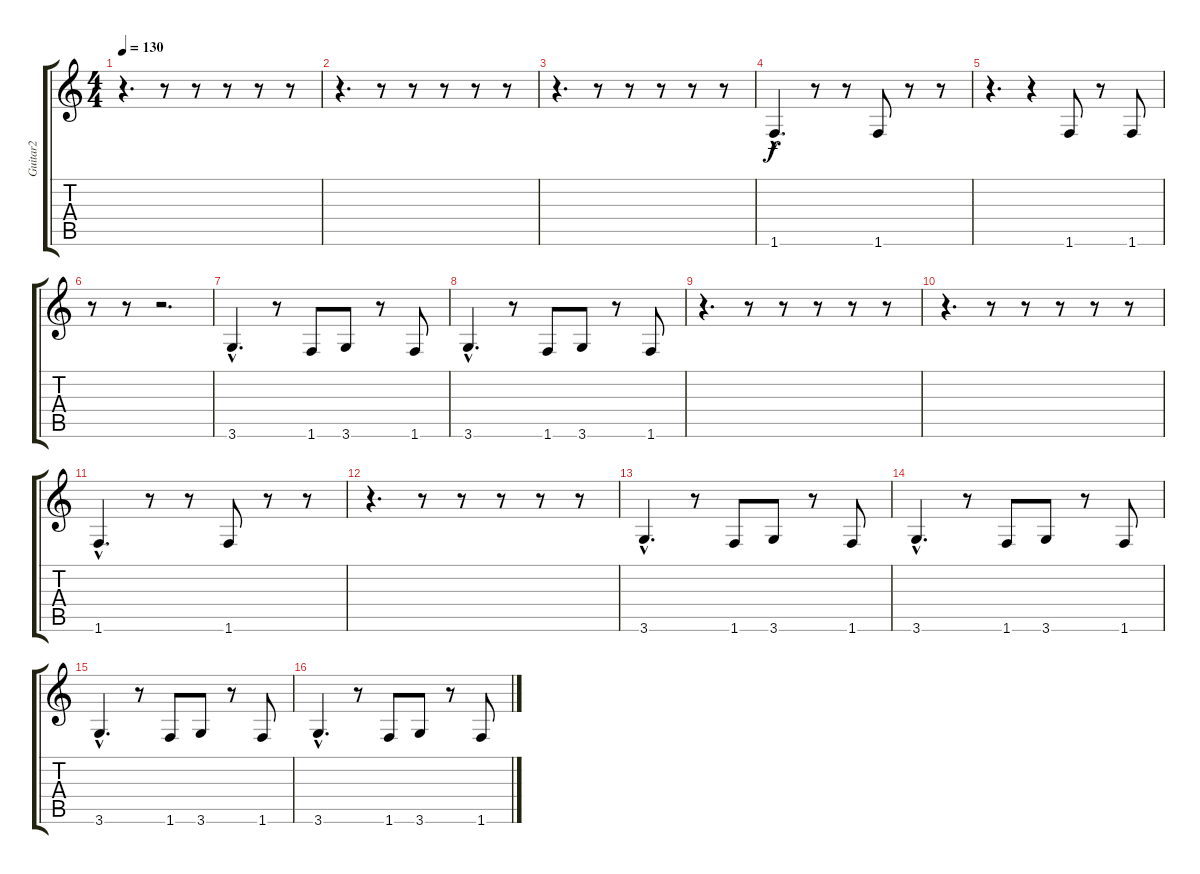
\track ("Guitar2" "Guitar2") {instrument acousticbass}
\staff {score tabs}
\tuning (E4 B3 G3 D3 A2 E2) {hide}
\ts (4 4)
\tempo 130
\clef g2
\ks c
r.4{d dy f} r.8 r.8 r.8 r.8 r.8 |
r.4{d} r.8 r.8 r.8 r.8 r.8 |
r.4{d} r.8 r.8 r.8 r.8 r.8 |
1.6{hac}.4{d} r.8 r.8 1.6.8 r.8 r.8 |
r.4{d} r.4 1.6.8 r.8 1.6.8 |
r.8 r.8 r.2{d} |
3.6{hac}.4{d} r.8 1.6.8 3.6.8 r.8 1.6.8 |
3.6{hac}.4{d} r.8 1.6.8 3.6.8 r.8 1.6.8 |
r.4{d} r.8 r.8 r.8 r.8 r.8 |
r.4{d} r.8 r.8 r.8 r.8 r.8 |
1.6{hac}.4{d} r.8 r.8 1.6.8 r.8 r.8 |
r.4{d} r.8 r.8 r.8 r.8 r.8 |
3.6{hac}.4{d} r.8 1.6.8 3.6.8 r.8 1.6.8 |
3.6{hac}.4{d} r.8 1.6.8 3.6.8 r.8 1.6.8 |
3.6{hac}.4{d} r.8 1.6.8 3.6.8 r.8 1.6.8 |
3.6{hac}.4{d} r.8 1.6.8 3.6.8 r.8 1.6.8
